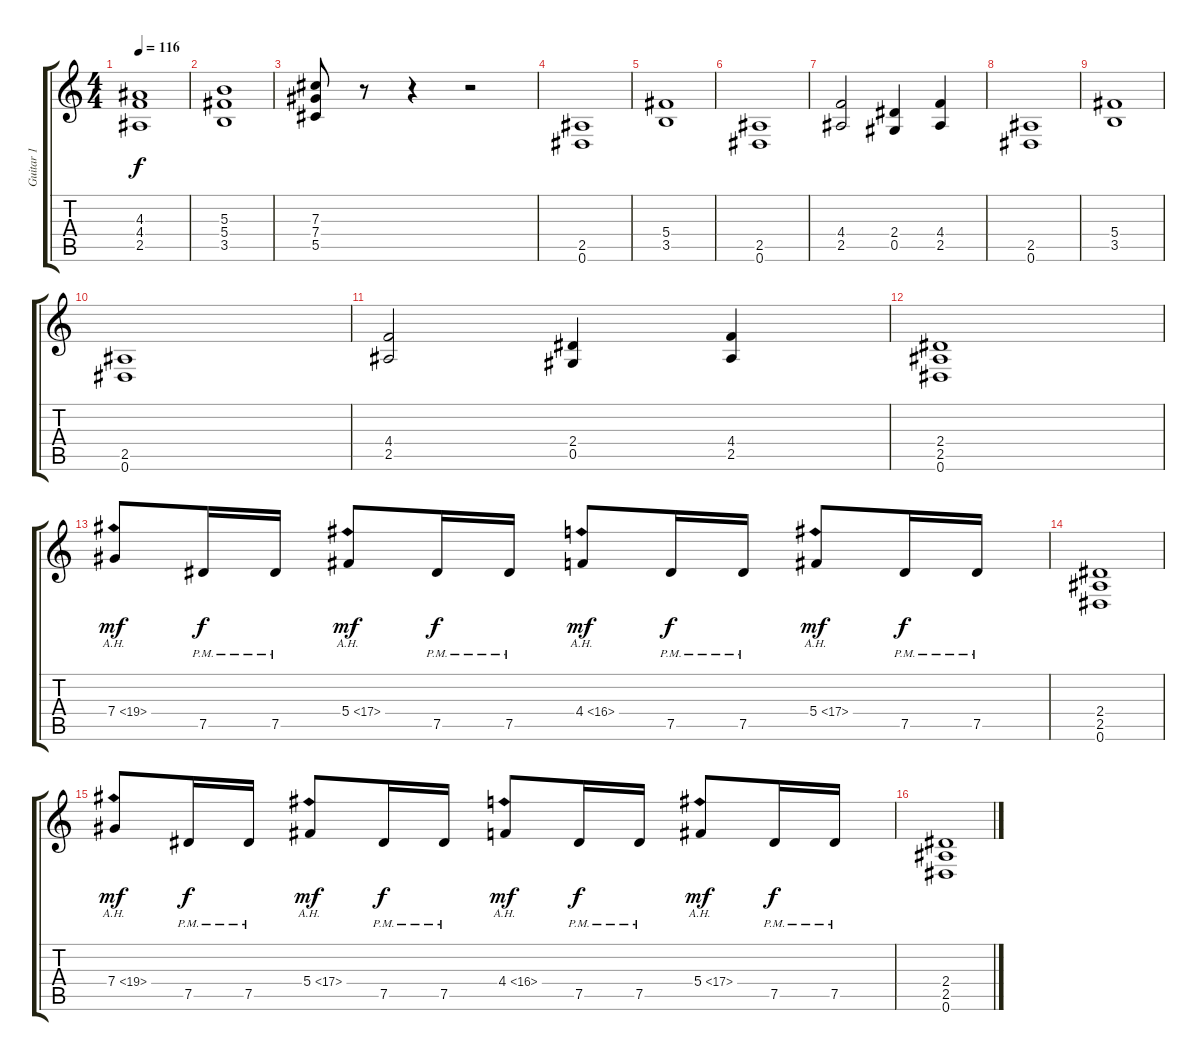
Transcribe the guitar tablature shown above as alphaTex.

\track ("Guitar 1" "Guitar 1") {instrument distortionguitar}
\staff {score tabs}
\tuning (Eb4 Bb3 Gb3 Db3 Ab2 Eb2) {hide}
\ts (4 4)
\tempo 116
\clef g2
\ks c
(4.3 4.4 2.5).1{dy f} |
(5.3 5.4 3.5).1 |
(7.3 7.4 5.5).8 r.8 r.4 r.2 |
(2.5 0.6).1 |
(5.4 3.5).1 |
(2.5 0.6).1 |
(4.4 2.5).2 (2.4 0.5).4 (4.4 2.5).4 |
(2.5 0.6).1 |
(5.4 3.5).1 |
(2.5 0.6).1 |
(4.4 2.5).2 (2.4 0.5).4 (4.4 2.5).4 |
(2.4 2.5 0.6).1 |
7.4{ah 12}.8{dy mf} 7.5{pm}.16{dy f} 7.5{pm}.16 5.4{ah 12}.8{dy mf} 7.5{pm}.16{dy f} 7.5{pm}.16 4.4{ah 12}.8{dy mf} 7.5{pm}.16{dy f} 7.5{pm}.16 5.4{ah 12}.8{dy mf} 7.5{pm}.16{dy f} 7.5{pm}.16 |
(2.4 2.5 0.6).1 |
7.4{ah 12}.8{dy mf} 7.5{pm}.16{dy f} 7.5{pm}.16 5.4{ah 12}.8{dy mf} 7.5{pm}.16{dy f} 7.5{pm}.16 4.4{ah 12}.8{dy mf} 7.5{pm}.16{dy f} 7.5{pm}.16 5.4{ah 12}.8{dy mf} 7.5{pm}.16{dy f} 7.5{pm}.16 |
(2.4 2.5 0.6).1
